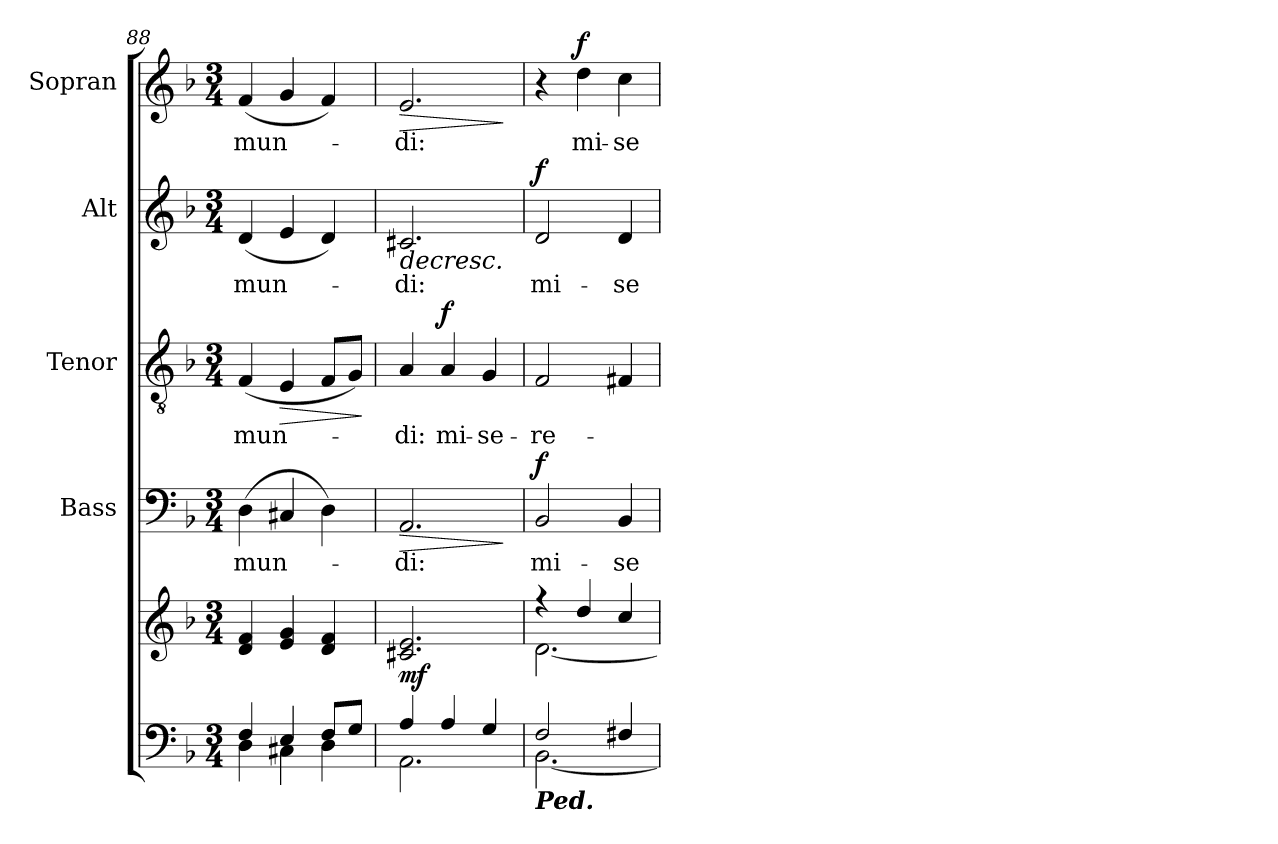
**kern	**kern	**dynam	**kern	**text	**dynam	**kern	**text	**dynam	**kern	**text	**dynam	**kern	**text	**dynam
*part5	*part5	*part5	*part4	*part4	*part4	*part3	*part3	*part3	*part2	*part2	*part2	*part1	*part1	*part1
*staff6	*staff5	*staff5/6	*staff4	*staff4	*staff4	*staff3	*staff3	*staff3	*staff2	*staff2	*staff2	*staff1	*staff1	*staff1
*	*	*	*I"Bass	*	*	*I"Tenor	*	*	*I"Alt	*	*	*I"Sopran	*	*
*	*	*	*I'B.	*	*	*I'T.	*	*	*I'A.	*	*	*I'S.	*	*
*clefF4	*clefG2	*	*clefF4	*	*	*clefGv2	*	*	*clefG2	*	*	*clefG2	*	*
*k[b-]	*k[b-]	*	*k[b-]	*	*	*k[b-]	*	*	*k[b-]	*	*	*k[b-]	*	*
*F:	*F:	*	*F:	*	*	*F:	*	*	*F:	*	*	*F:	*	*
*M3/4	*M3/4	*	*M3/4	*	*	*M3/4	*	*	*M3/4	*	*	*M3/4	*	*
=88	=88	=88	=88	=88	=88	=88	=88	=88	=88	=88	=88	=88	=88	=88
*^	*	*	*	*	*	*	*	*	*	*	*	*	*	*
!	!	!	!	!	!LO:LY:b	!	!	!LO:LY:b	!	!	!LO:LY:b	!	!	!LO:LY:b	!
4F/	4D\	4d/ 4f/	.	(>4D\	mun-	.	(<4F/	mun-	.	(<4d/	mun-	.	(<4f/	mun-	.
!	!	!	!	!	!	!	!	!	!LO:HP:b	!	!	!	!	!	!
4E/	4C#X\	4e/ 4g/	.	4C#X/	.	.	4E/	.	>	4e/	.	.	4g/	.	.
8F/L	4D\	4d/ 4f/	.	4D\)	.	.	8F/L	.	.	4d/)	.	.	4f/)	.	.
8G/J	.	.	.	.	.	.	8G/J)	.	.	.	.	.	.	.	.
*v	*v	*	*	*	*	*	*	*	*	*	*	*	*	*	*
.	.	.	.	.	.	.	.	]	.	.	.	.	.	.
=89	=89	=89	=89	=89	=89	=89	=89	=89	=89	=89	=89	=89	=89	=89
*^	*	*	*	*	*	*	*	*	*	*	*	*	*	*
!	!	!	!LO:DY:b	!	!LO:LY:b	!LO:HP:b	!	!LO:LY:b	!	!	!LO:LY:b	!LO:HP:b	!	!LO:LY:b	!LO:HP:b
4A/	2.AA\	2.c#X/ 2.e/	mf	2.AA/	-di:	>	4A/	-di:	.	2.c#X/	-di:	>	2.e/	-di:	>
!	!	!	!	!	!	!	!	!LO:LY:b	!LO:DY:a	!	!	!	!	!	!
4A/	.	.	.	.	.	.	4A/	mi-	f	.	.	.	.	.	.
!	!	!	!	!	!	!	!	!LO:LY:b	!	!	!	!	!	!	!
4G/	.	.	.	.	.	.	4G/	-se-	.	.	.	.	.	.	.
*v	*v	*	*	*	*	*	*	*	*	*	*	*	*	*	*
.	.	.	.	.	]	.	.	.	.	.	.	.	.	]
=90	=90	=90	=90	=90	=90	=90	=90	=90	=90	=90	=90	=90	=90	=90
*^	*^	*	*	*	*	*	*	*	*	*	*	*	*	*
!LO:TX:b:Bi:t=Ped.	!	!	!	!	!	!	!	!	!	!	!	!	!	!	!	!
!	!	!	!	!	!	!LO:LY:b	!LO:DY:a	!	!LO:LY:b	!	!	!LO:LY:b	!LO:DY:a	!	!	!
2F/	[<2.BB-\	4ree	[<2.d\	.	2BB-/	mi-	f	2F/	-re-	.	2d/	mi-	f	4r	.	.
!	!	!	!	!	!	!	!	!	!	!	!	!	!	!	!LO:LY:b	!LO:DY:a
.	.	4dd/	.	.	.	.	.	.	.	.	.	.	.	4dd\	mi-	f
!	!	!	!	!	!	!LO:LY:b	!	!	!	!	!	!LO:LY:b	!	!	!LO:LY:b	!
4F#X/	.	4cc/	.	.	4BB-/	-se-	.	4F#X/	.	.	4d/	-se-	]	4cc\	-se-	.
*v	*v	*	*	*	*	*	*	*	*	*	*	*	*	*	*	*
*	*v	*v	*	*	*	*	*	*	*	*	*	*	*	*	*
=	=	=	=	=	=	=	=	=	=	=	=	=	=	=
*-	*-	*-	*-	*-	*-	*-	*-	*-	*-	*-	*-	*-	*-	*-
